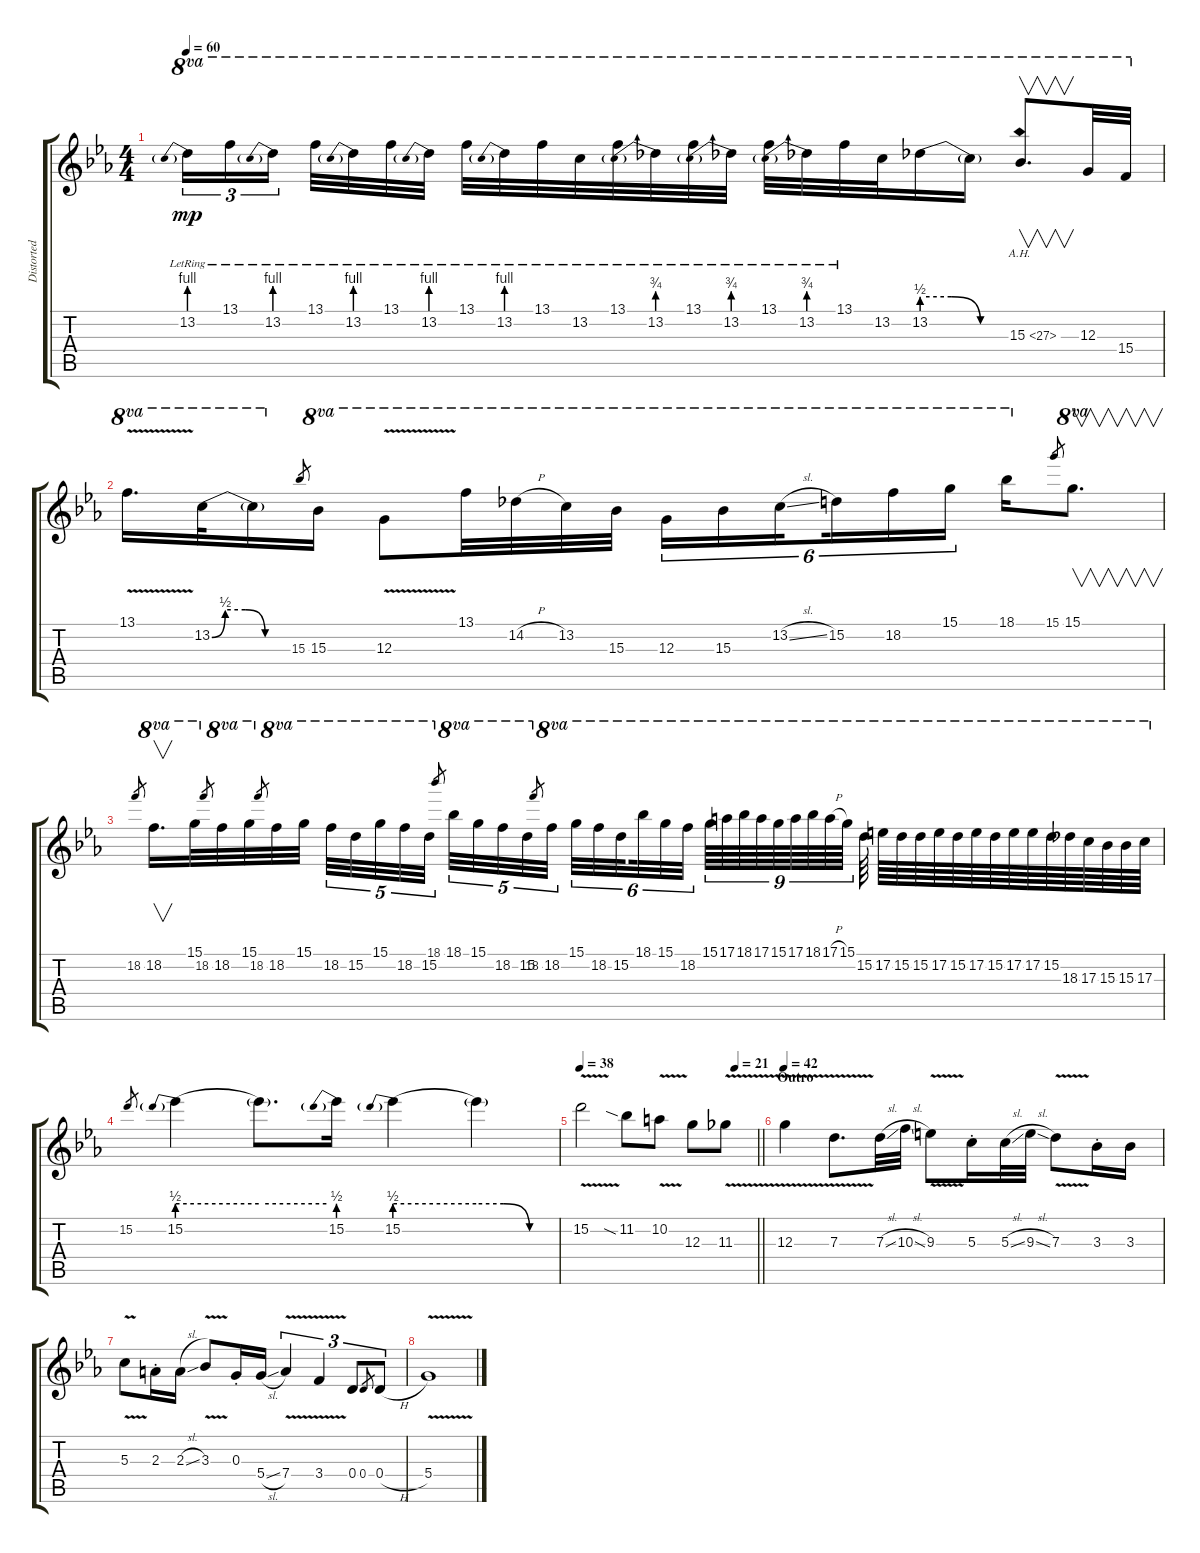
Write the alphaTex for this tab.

\track ("Distorted [Lead]" "Distorted ") {instrument overdrivenguitar}
\staff {score tabs}
\tuning (E4 B3 G3 D3 A2 E2) {hide}
\ts (4 4)
\tempo 60
\clef g2
\ks eb
13.2{be (prebend 0 4 60 4) lr}.16{tu (3 2) ot 8va dy mp} 13.1{lr}.16{tu (3 2) ot 8va} 13.2{be (prebend 0 4 60 4) lr}.16{tu (3 2) ot 8va beam splitsecondary} 13.1{lr}.32{ot 8va} 13.2{be (prebend 0 4 60 4) lr}.32{ot 8va} 13.1{lr}.32{ot 8va} 13.2{be (prebend 0 4 60 4) lr}.32{ot 8va} 13.1{lr}.32{ot 8va} 13.2{be (prebend 0 4 60 4) lr}.32{ot 8va} 13.1{lr}.32{ot 8va} 13.2{lr}.32{ot 8va} 13.1{lr}.32{ot 8va} 13.2{be (prebend 0 3 60 3) lr}.32{ot 8va} 13.1{lr}.32{ot 8va} 13.2{be (prebend 0 3 60 3) lr}.32{ot 8va} 13.1{lr}.32{ot 8va} 13.2{be (prebend 0 3 60 3) lr}.32{ot 8va} 13.1{lr}.32{ot 8va} 13.2.32{ot 8va} 13.2{be (custom 0 2 20 2 40 0 60 0)}.16{ot 8va} 13.2{t}.16{ot 8va} 15.3{ah 12}.8{v d ot 8va} 12.3.32{ot 8va} 15.4.32{ot 8va} |
13.1{v}.16{d ot 8va} 13.2{be (custom 0 0 10 2 25 2 40 0 60 0)}.32{ot 8va} 13.2{t}.16{ot 8va} 15.3.8{gr} 15.3.16{ot 8va} 12.3{v}.8{ot 8va} 13.1.32{ot 8va} 14.2{h}.32{ot 8va} 13.2.32{ot 8va} 15.3.32{ot 8va} 12.3.16{tu (6 4) ot 8va} 15.3.16{tu (6 4) ot 8va} 13.2{sl}.16{tu (6 4) ot 8va beam splitsecondary} 15.2.16{tu (6 4) ot 8va} 18.2.16{tu (6 4) ot 8va} 15.1.16{tu (6 4) ot 8va} 18.1.16{ot 8va} 15.1.8{gr} 15.1.8{v d ot 8va} |
18.2.8{gr} 18.2.16{v d ot 8va} 15.1.32{ot 8va} 18.2.8{gr} 18.2.32{ot 8va} 15.1.32{ot 8va} 18.2.8{gr} 18.2.32{ot 8va} 15.1.32{ot 8va} 18.2.32{tu (5 4) ot 8va} 15.2.32{tu (5 4) ot 8va} 15.1.32{tu (5 4) ot 8va} 18.2.32{tu (5 4) ot 8va} 15.2.32{tu (5 4) ot 8va} 18.1.8{gr beam splitsecondary} 18.1.32{tu (5 4) ot 8va} 15.1.32{tu (5 4) ot 8va} 18.2.32{tu (5 4) ot 8va} 15.2.32{tu (5 4) ot 8va} 18.2.8{gr} 18.2.32{tu (5 4) ot 8va} 15.1.32{tu (6 4) ot 8va} 18.2.32{tu (6 4) ot 8va} 15.2.32{tu (6 4) ot 8va beam splitsecondary} 18.1.32{tu (6 4) ot 8va} 15.1.32{tu (6 4) ot 8va} 18.2.32{tu (6 4) ot 8va beam splitsecondary} 15.1.64{tu (9 8) ot 8va} 17.1.64{tu (9 8) ot 8va} 18.1.64{tu (9 8) ot 8va} 17.1.64{tu (9 8) ot 8va} 15.1.64{tu (9 8) ot 8va} 17.1.64{tu (9 8) ot 8va} 18.1.64{tu (9 8) ot 8va} 17.1{h}.64{tu (9 8) ot 8va} 15.1.64{tu (9 8) ot 8va} 15.2.64{ot 8va} 17.2.64{ot 8va} 15.2.64{ot 8va} 15.2.64{ot 8va} 17.2.64{ot 8va} 15.2.64{ot 8va} 17.2.64{ot 8va} 15.2.64{ot 8va} 17.2.64{ot 8va} 17.2.64{ot 8va} 15.2.64{ot 8va} 18.3.64{ot 8va} 17.3.64{ot 8va} 15.3.64{ot 8va} 15.3.64{ot 8va} 17.3.64{ot 8va} |
15.2.8{gr} 15.2{be (prebend 0 2 60 2)}.4 15.2{be (hold 0 2 60 2) t}.8{d} 15.2{be (prebend 0 2 60 2)}.16 15.2{be (prebend 0 2 60 2)}.4 15.2{be (custom 0 2 20 2 40 0 60 0) t}.4 |
\tempo 38
\tempo (21 0.875)
\barLineRight lightlight
15.2{v}.2 11.2{sia}.8 10.2{v}.8 12.3.8 11.3{v}.8 |
\section ("" "Outro")
\tempo 42
12.3{v}.4 7.3{v}.8{d} 7.3{sl}.32 10.3{sl}.32 9.3{v}.8 5.3{st}.16 5.3{sl}.32 9.3{sl}.32 7.3{v}.8 3.3{st}.16 3.3.16 |
5.3{v}.8 2.3{st}.16 2.3{sl}.16 3.3{v}.8 0.3{st}.16 5.4{sl}.16 7.4{v}.4{tu (3 2)} 3.4{v}.4{tu (3 2)} 0.4.8{tu (3 2)} 0.4.8{gr} 0.4{h}.8{tu (3 2)} |
5.4{v}.1
